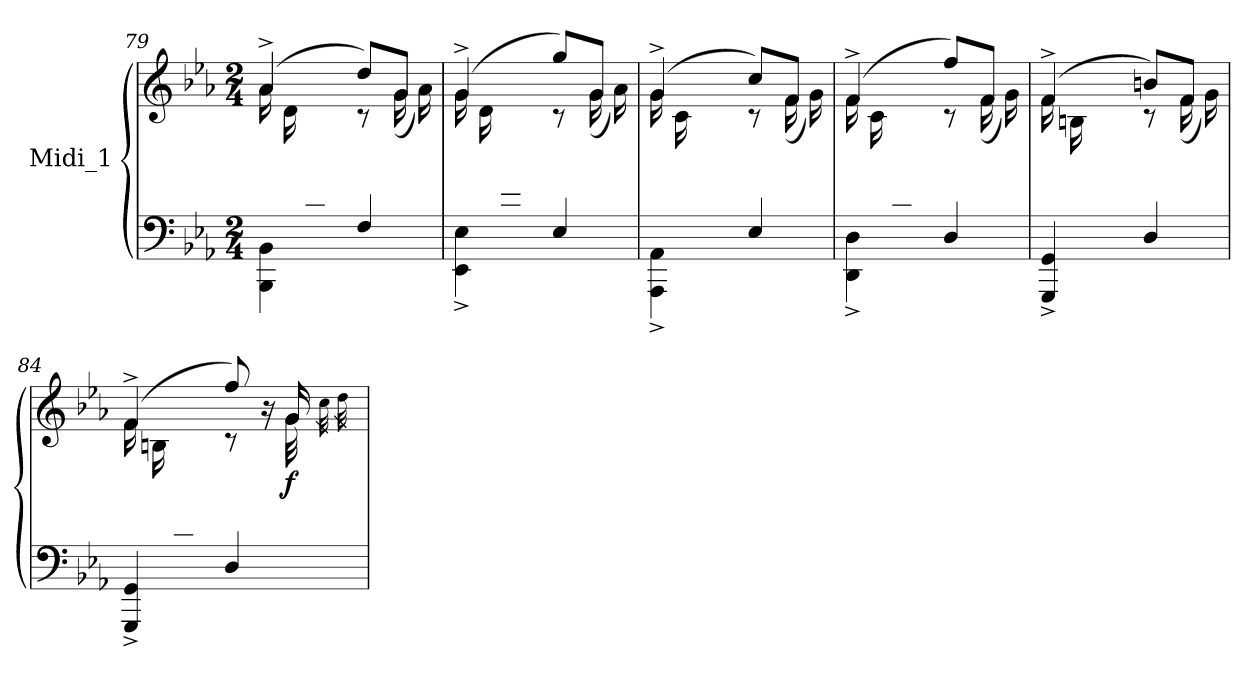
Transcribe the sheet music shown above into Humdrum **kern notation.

**kern	**kern	**dynam
*part1	*part1	*part1
*staff2	*staff1	*staff1/2
*I"Midi_1	*	*
*clefF4	*clefG2	*
*k[b-e-a-]	*k[b-e-a-]	*
*E-:	*E-:	*
*M2/4	*M2/4	*
=79	=79	=79
*^	*^	*
8ryy	4BBB-\ 4BB-\	(>4a-^/	16a-\LL	.
.	.	.	16d\	.
16c/	.	.	8ryy	.
16B-/JJ	.	.	.	.
4ryy	4F/	8dd/L)	8r	.
.	.	8g/J	(16g\LL	.
.	.	.	16a-\JJ)	.
=80	=80	=80	=80	=80
8ryy	4EE-\^ 4E-\^	(>4g^/	16g\LL	.
.	.	.	16d\	.
16e-/	.	.	8ryy	.
16B-/JJ	.	.	.	.
4ryy	4E-/	8gg/L)	8r	.
.	.	8g/J	(16g\LL	.
.	.	.	16a-\JJ)	.
!!LO:PB:g=z	!!
=81	=81	=81	=81	=81
8ryy	4AAA-\^ 4AA-\^	(>4g^/	16g\LL	.
.	.	.	16c\	.
16B-/	.	.	8ryy	.
16A-/JJ	.	.	.	.
4ryy	4E-/	8cc/L)	8r	.
.	.	8f/J	(16f\LL	.
.	.	.	16g\JJ)	.
=82	=82	=82	=82	=82
8ryy	4DD\^ 4D\^	(>4f^/	16f\LL	.
.	.	.	16c\	.
16d/	.	.	8ryy	.
16A-/JJ	.	.	.	.
4ryy	4D/	8ff/L)	8r	.
.	.	8f/J	(16f\LL	.
.	.	.	16g\JJ)	.
=83	=83	=83	=83	=83
8ryy	4GGG/^ 4GG/^	(>4f^/	16f\LL	.
.	.	.	16Bn\	.
16An/	.	.	8ryy	.
16G/JJ	.	.	.	.
4ryy	4D/	8bn/L)	8r	.
.	.	8f/J	(16f\LL	.
.	.	.	16g\JJ)	.
=84	=84	=84	=84	=84
8ryy	4GGG/^ 4GG/^	(>4f^/	16f\LL	.
.	.	.	16Bn\	.
16d/	.	.	8ryy	.
16G/JJ	.	.	.	.
4ryy	4D/	8ff/)	8r	.
.	.	16ryy	16r	.
!	!	!	!	!LO:DY:b
.	.	16g/	32g\LLL	f
.	.	.	32qcc\	.
.	.	.	32qdd\JJJ	.
.	.	.	32ryy	.
*v	*v	*	*	*
*	*v	*v	*
=	=	=
*-	*-	*-
